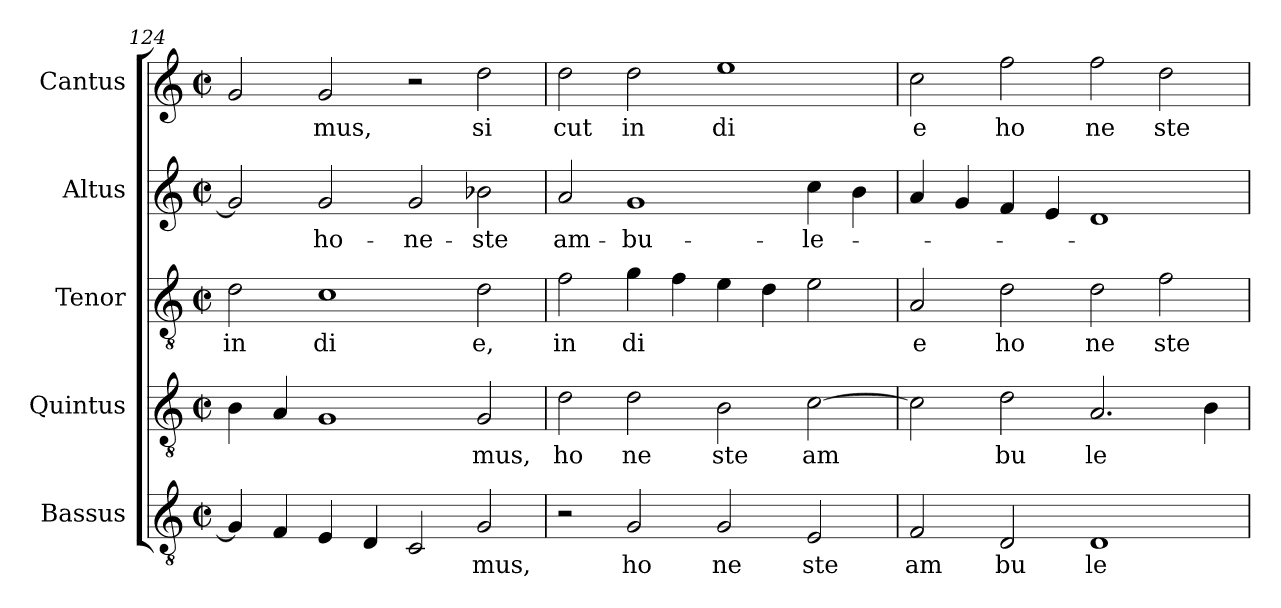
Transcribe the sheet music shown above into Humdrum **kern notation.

**kern	**text	**kern	**text	**kern	**text	**kern	**text	**kern	**text
*part5	*part5	*part4	*part4	*part3	*part3	*part2	*part2	*part1	*part1
*staff5	*staff5	*staff4	*staff4	*staff3	*staff3	*staff2	*staff2	*staff1	*staff1
*I"Bassus	*	*I"Quintus	*	*I"Tenor	*	*I"Altus	*	*I"Cantus	*
*clefGv2	*	*clefGv2	*	*clefGv2	*	*clefG2	*	*clefG2	*
*M2/2	*	*M2/2	*	*M2/2	*	*M2/2	*	*M2/2	*
*met(c|)	*	*met(c|)	*	*met(c|)	*	*met(c|)	*	*met(c|)	*
=124	=124	=124	=124	=124	=124	=124	=124	=124	=124
!	!	!	!	!	!LO:LY:b:cj	!	!	!	!
4G/]	.	4B\	.	2d\	in	2g/]	.	2g/	.
4F/	.	4A/	.	.	.	.	.	.	.
!	!	!	!	!	!LO:LY:b:cj	!	!LO:LY:b:cj	!	!LO:LY:b:cj
4E/	.	1G	.	1c	di	2g/	ho-	2g/	mus,
4D/	.	.	.	.	.	.	.	.	.
!	!	!	!	!	!	!	!LO:LY:b:cj	!	!
2C/	.	.	.	.	.	2g/	-ne-	2r	.
!	!LO:LY:b:cj	!	!LO:LY:b:cj	!	!LO:LY:b:cj	!	!LO:LY:b:cj	!	!LO:LY:b:cj
2G/	mus,	2G/	mus,	2d\	e,	2b-X\	-ste	2dd\	si
=125	=125	=125	=125	=125	=125	=125	=125	=125	=125
!	!	!	!LO:LY:b:cj	!	!LO:LY:b:cj	!	!LO:LY:b:cj	!	!LO:LY:b:cj
2r	.	2d\	ho	2f\	in	2a/	am-	2dd\	cut
!	!LO:LY:b:cj	!	!LO:LY:b:cj	!	!LO:LY:b:cj	!	!LO:LY:b:cj	!	!LO:LY:b:cj
2G/	ho	2d\	ne	4g\	di	1g	-bu-	2dd\	in
.	.	.	.	4f\	.	.	.	.	.
!	!LO:LY:b:cj	!	!LO:LY:b:cj	!	!	!	!	!	!LO:LY:b:cj
2G/	ne	2B\	ste	4e\	.	.	.	1ee	di
.	.	.	.	4d\	.	.	.	.	.
!	!LO:LY:b:cj	!	!LO:LY:b	!	!	!	!LO:LY:b:cj	!	!
2E/	ste	[>2c\	am	2e\	.	4cc\	-le-	.	.
.	.	.	.	.	.	4b\	.	.	.
=126	=126	=126	=126	=126	=126	=126	=126	=126	=126
!	!LO:LY:b:cj	!	!	!	!LO:LY:b:cj	!	!	!	!LO:LY:b:cj
2F/	am	2c\]	.	2A/	e	4a/	.	2cc\	e
.	.	.	.	.	.	4g/	.	.	.
!	!LO:LY:b:cj	!	!LO:LY:b:cj	!	!LO:LY:b:cj	!	!	!	!LO:LY:b:cj
2D/	bu	2d\	bu	2d\	ho	4f/	.	2ff\	ho
.	.	.	.	.	.	4e/	.	.	.
!	!LO:LY:b:cj	!	!LO:LY:b:cj	!	!LO:LY:b:cj	!	!	!	!LO:LY:b:cj
1D	le	2.A/	le	2d\	ne	1d	.	2ff\	ne
!	!	!	!	!	!LO:LY:b:cj	!	!	!	!LO:LY:b:cj
.	.	.	.	2f\	ste	.	.	2dd\	ste
.	.	4B\	.	.	.	.	.	.	.
=	=	=	=	=	=	=	=	=	=
*-	*-	*-	*-	*-	*-	*-	*-	*-	*-
